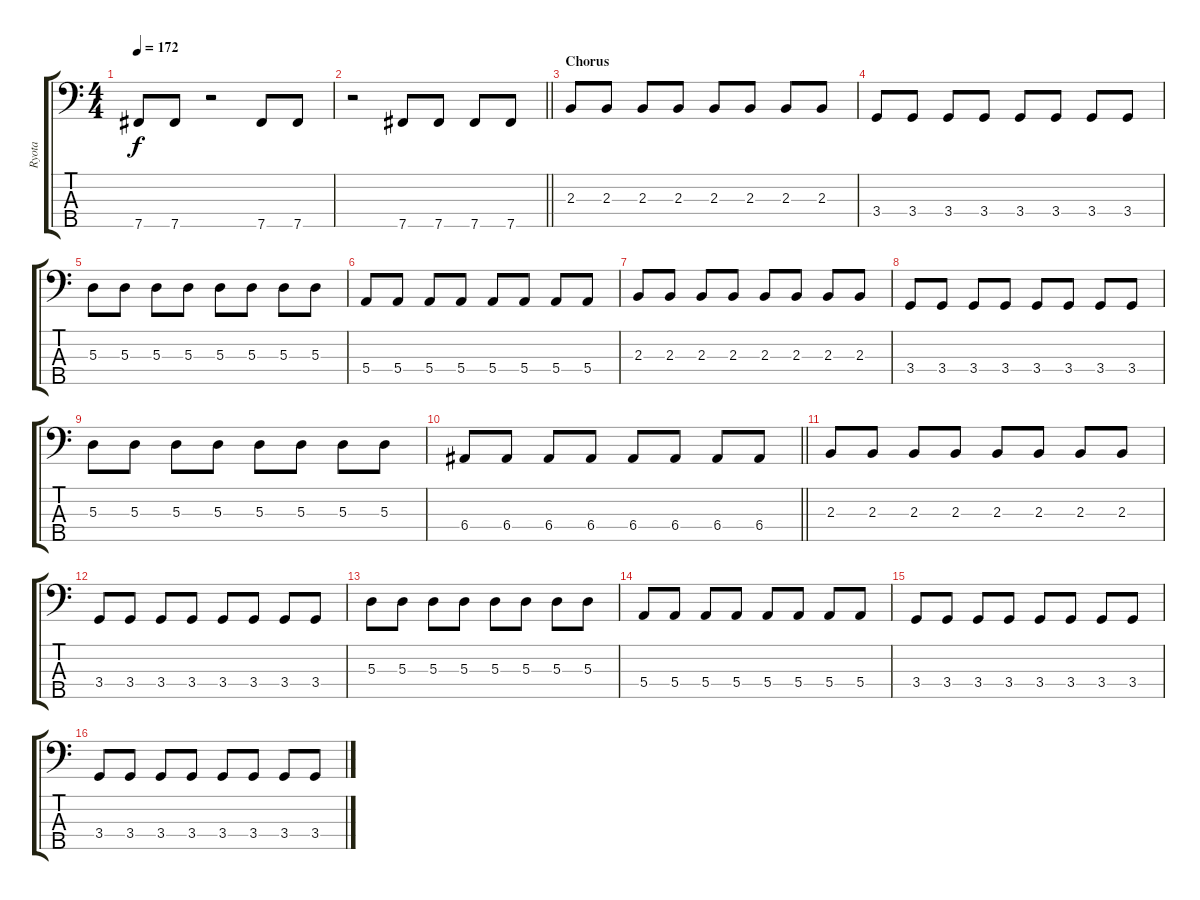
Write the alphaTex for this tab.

\track ("Ryota" "Ryota") {instrument electricbassfinger}
\staff {score tabs}
\tuning (G2 D2 A1 E1 B0) {hide}
\ts (4 4)
\tempo 172
\clef f4
\ks c
7.5.8{dy f} 7.5.8 r.2 7.5.8 7.5.8 |
\barLineRight lightlight
r.2 7.5.8 7.5.8 7.5.8 7.5.8 |
\section ("" "Chorus")
2.3.8 2.3.8 2.3.8 2.3.8 2.3.8 2.3.8 2.3.8 2.3.8 |
3.4.8 3.4.8 3.4.8 3.4.8 3.4.8 3.4.8 3.4.8 3.4.8 |
5.3.8 5.3.8 5.3.8 5.3.8 5.3.8 5.3.8 5.3.8 5.3.8 |
5.4.8 5.4.8 5.4.8 5.4.8 5.4.8 5.4.8 5.4.8 5.4.8 |
2.3.8 2.3.8 2.3.8 2.3.8 2.3.8 2.3.8 2.3.8 2.3.8 |
3.4.8 3.4.8 3.4.8 3.4.8 3.4.8 3.4.8 3.4.8 3.4.8 |
5.3.8 5.3.8 5.3.8 5.3.8 5.3.8 5.3.8 5.3.8 5.3.8 |
\barLineRight lightlight
6.4.8 6.4.8 6.4.8 6.4.8 6.4.8 6.4.8 6.4.8 6.4.8 |
2.3.8 2.3.8 2.3.8 2.3.8 2.3.8 2.3.8 2.3.8 2.3.8 |
3.4.8 3.4.8 3.4.8 3.4.8 3.4.8 3.4.8 3.4.8 3.4.8 |
5.3.8 5.3.8 5.3.8 5.3.8 5.3.8 5.3.8 5.3.8 5.3.8 |
5.4.8 5.4.8 5.4.8 5.4.8 5.4.8 5.4.8 5.4.8 5.4.8 |
3.4.8 3.4.8 3.4.8 3.4.8 3.4.8 3.4.8 3.4.8 3.4.8 |
3.4.8 3.4.8 3.4.8 3.4.8 3.4.8 3.4.8 3.4.8 3.4.8
